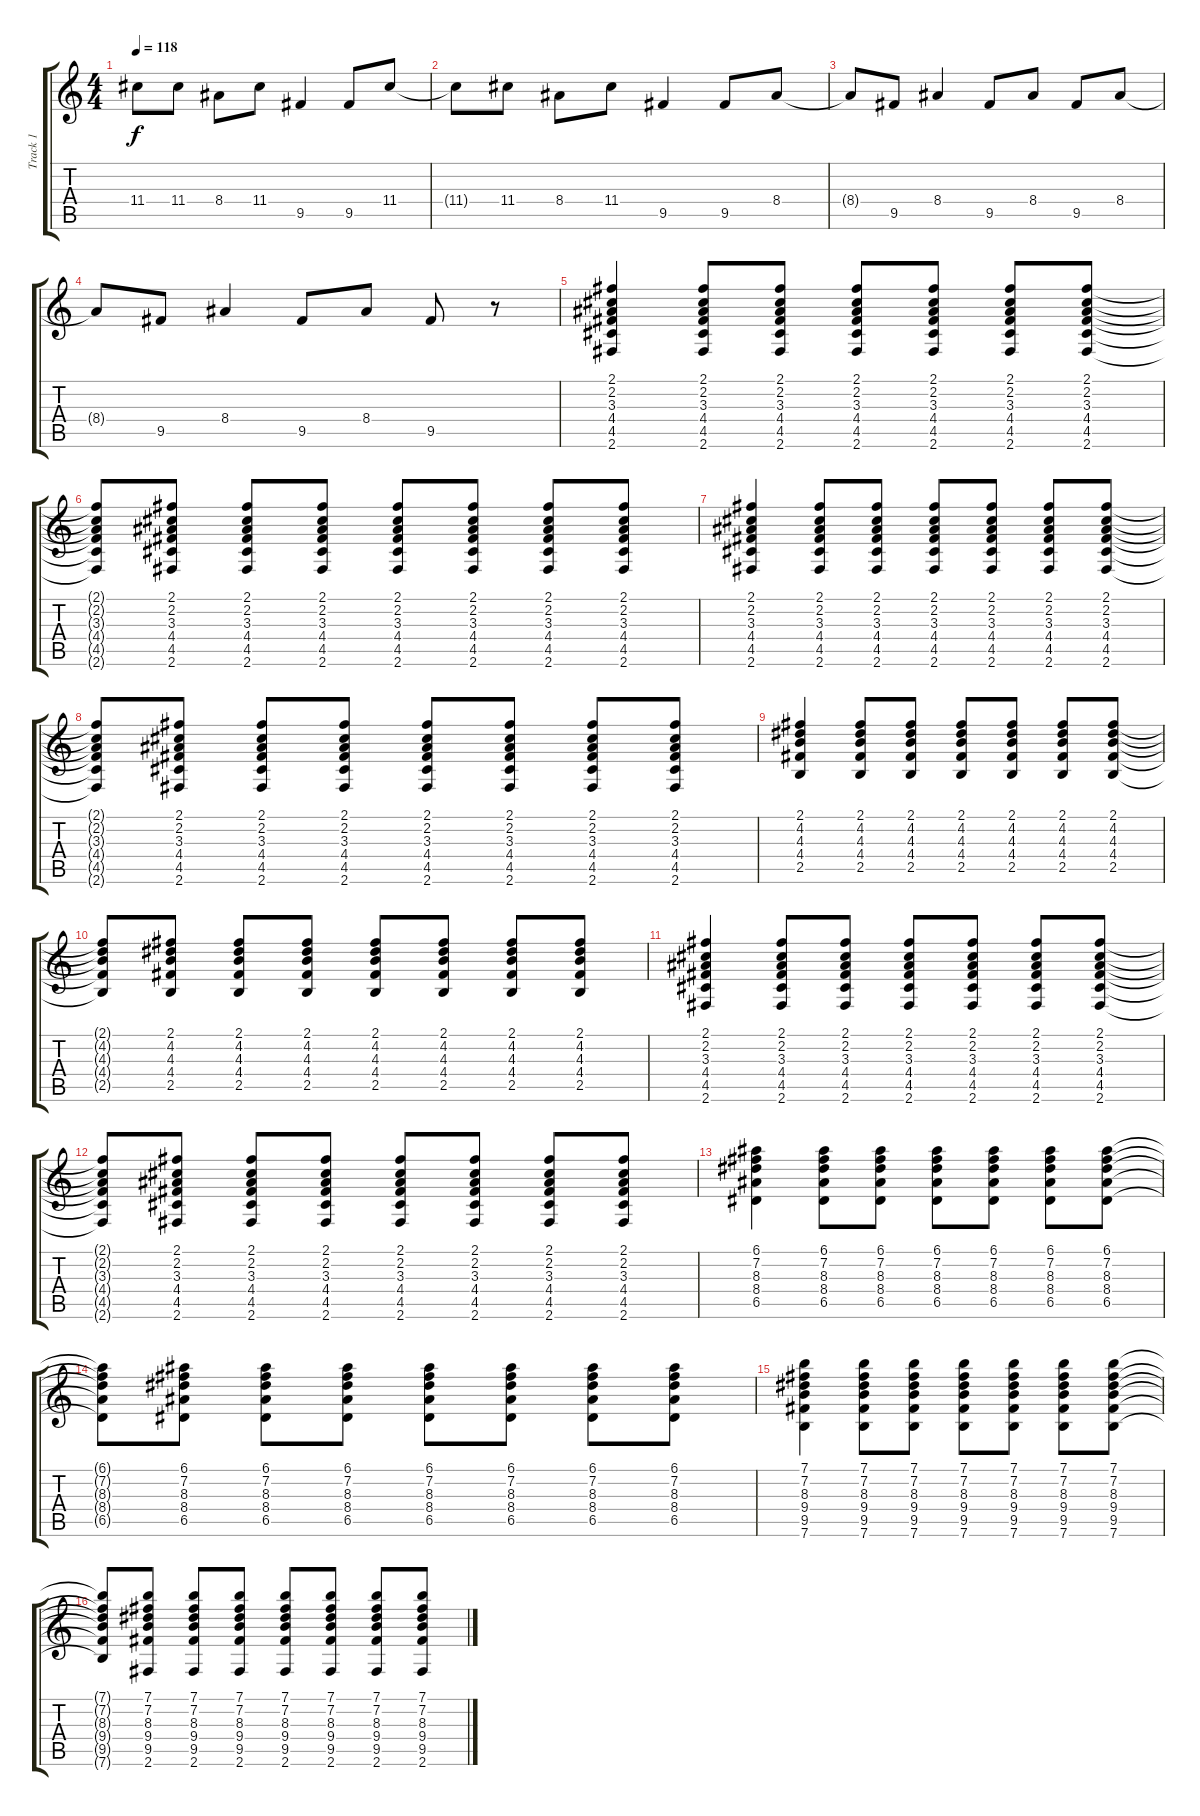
\track ("Track 1" "Track 1") {instrument overdrivenguitar}
\staff {score tabs}
\tuning (E4 B3 G3 D3 A2 E2) {hide}
\ts (4 4)
\tempo 118
\clef g2
\ks c
11.4{t}.8{dy f} 11.4.8 8.4.8 11.4.8 9.5.4 9.5.8 11.4.8 |
11.4{t}.8 11.4.8 8.4.8 11.4.8 9.5.4 9.5.8 8.4.8 |
8.4{t}.8 9.5.8 8.4.4 9.5.8 8.4.8 9.5.8 8.4.8 |
8.4{t}.8 9.5.8 8.4.4 9.5.8 8.4.8 9.5.8 r.8 |
(2.1 2.2 3.3 4.4 4.5 2.6).4 (2.1 2.2 3.3 4.4 4.5 2.6).8 (2.1 2.2 3.3 4.4 4.5 2.6).8 (2.1 2.2 3.3 4.4 4.5 2.6).8 (2.1 2.2 3.3 4.4 4.5 2.6).8 (2.1 2.2 3.3 4.4 4.5 2.6).8 (2.1 2.2 3.3 4.4 4.5 2.6).8 |
(2.1{t} 2.2{t} 3.3{t} 4.4{t} 4.5{t} 2.6{t}).8 (2.1 2.2 3.3 4.4 4.5 2.6).8 (2.1 2.2 3.3 4.4 4.5 2.6).8 (2.1 2.2 3.3 4.4 4.5 2.6).8 (2.1 2.2 3.3 4.4 4.5 2.6).8 (2.1 2.2 3.3 4.4 4.5 2.6).8 (2.1 2.2 3.3 4.4 4.5 2.6).8 (2.1 2.2 3.3 4.4 4.5 2.6).8 |
(2.1 2.2 3.3 4.4 4.5 2.6).4 (2.1 2.2 3.3 4.4 4.5 2.6).8 (2.1 2.2 3.3 4.4 4.5 2.6).8 (2.1 2.2 3.3 4.4 4.5 2.6).8 (2.1 2.2 3.3 4.4 4.5 2.6).8 (2.1 2.2 3.3 4.4 4.5 2.6).8 (2.1 2.2 3.3 4.4 4.5 2.6).8 |
(2.1{t} 2.2{t} 3.3{t} 4.4{t} 4.5{t} 2.6{t}).8 (2.1 2.2 3.3 4.4 4.5 2.6).8 (2.1 2.2 3.3 4.4 4.5 2.6).8 (2.1 2.2 3.3 4.4 4.5 2.6).8 (2.1 2.2 3.3 4.4 4.5 2.6).8 (2.1 2.2 3.3 4.4 4.5 2.6).8 (2.1 2.2 3.3 4.4 4.5 2.6).8 (2.1 2.2 3.3 4.4 4.5 2.6).8 |
(2.1 4.2 4.3 4.4 2.5).4 (2.1 4.2 4.3 4.4 2.5).8 (2.1 4.2 4.3 4.4 2.5).8 (2.1 4.2 4.3 4.4 2.5).8 (2.1 4.2 4.3 4.4 2.5).8 (2.1 4.2 4.3 4.4 2.5).8 (2.1 4.2 4.3 4.4 2.5).8 |
(2.1{t} 4.2{t} 4.3{t} 4.4{t} 2.5{t}).8 (2.1 4.2 4.3 4.4 2.5).8 (2.1 4.2 4.3 4.4 2.5).8 (2.1 4.2 4.3 4.4 2.5).8 (2.1 4.2 4.3 4.4 2.5).8 (2.1 4.2 4.3 4.4 2.5).8 (2.1 4.2 4.3 4.4 2.5).8 (2.1 4.2 4.3 4.4 2.5).8 |
(2.1 2.2 3.3 4.4 4.5 2.6).4 (2.1 2.2 3.3 4.4 4.5 2.6).8 (2.1 2.2 3.3 4.4 4.5 2.6).8 (2.1 2.2 3.3 4.4 4.5 2.6).8 (2.1 2.2 3.3 4.4 4.5 2.6).8 (2.1 2.2 3.3 4.4 4.5 2.6).8 (2.1 2.2 3.3 4.4 4.5 2.6).8 |
(2.1{t} 2.2{t} 3.3{t} 4.4{t} 4.5{t} 2.6{t}).8 (2.1 2.2 3.3 4.4 4.5 2.6).8 (2.1 2.2 3.3 4.4 4.5 2.6).8 (2.1 2.2 3.3 4.4 4.5 2.6).8 (2.1 2.2 3.3 4.4 4.5 2.6).8 (2.1 2.2 3.3 4.4 4.5 2.6).8 (2.1 2.2 3.3 4.4 4.5 2.6).8 (2.1 2.2 3.3 4.4 4.5 2.6).8 |
(6.1 7.2 8.3 8.4 6.5).4 (6.1 7.2 8.3 8.4 6.5).8 (6.1 7.2 8.3 8.4 6.5).8 (6.1 7.2 8.3 8.4 6.5).8 (6.1 7.2 8.3 8.4 6.5).8 (6.1 7.2 8.3 8.4 6.5).8 (6.1 7.2 8.3 8.4 6.5).8 |
(6.1{t} 7.2{t} 8.3{t} 8.4{t} 6.5{t}).8 (6.1 7.2 8.3 8.4 6.5).8 (6.1 7.2 8.3 8.4 6.5).8 (6.1 7.2 8.3 8.4 6.5).8 (6.1 7.2 8.3 8.4 6.5).8 (6.1 7.2 8.3 8.4 6.5).8 (6.1 7.2 8.3 8.4 6.5).8 (6.1 7.2 8.3 8.4 6.5).8 |
(7.1 7.2 8.3 9.4 9.5 7.6).4 (7.1 7.2 8.3 9.4 9.5 7.6).8 (7.1 7.2 8.3 9.4 9.5 7.6).8 (7.1 7.2 8.3 9.4 9.5 7.6).8 (7.1 7.2 8.3 9.4 9.5 7.6).8 (7.1 7.2 8.3 9.4 9.5 7.6).8 (7.1 7.2 8.3 9.4 9.5 7.6).8 |
(7.1{t} 7.2{t} 8.3{t} 9.4{t} 9.5{t} 7.6{t}).8 (7.1 7.2 8.3 9.4 9.5 2.6).8 (7.1 7.2 8.3 9.4 9.5 2.6).8 (7.1 7.2 8.3 9.4 9.5 2.6).8 (7.1 7.2 8.3 9.4 9.5 2.6).8 (7.1 7.2 8.3 9.4 9.5 2.6).8 (7.1 7.2 8.3 9.4 9.5 2.6).8 (7.1 7.2 8.3 9.4 9.5 2.6).8
